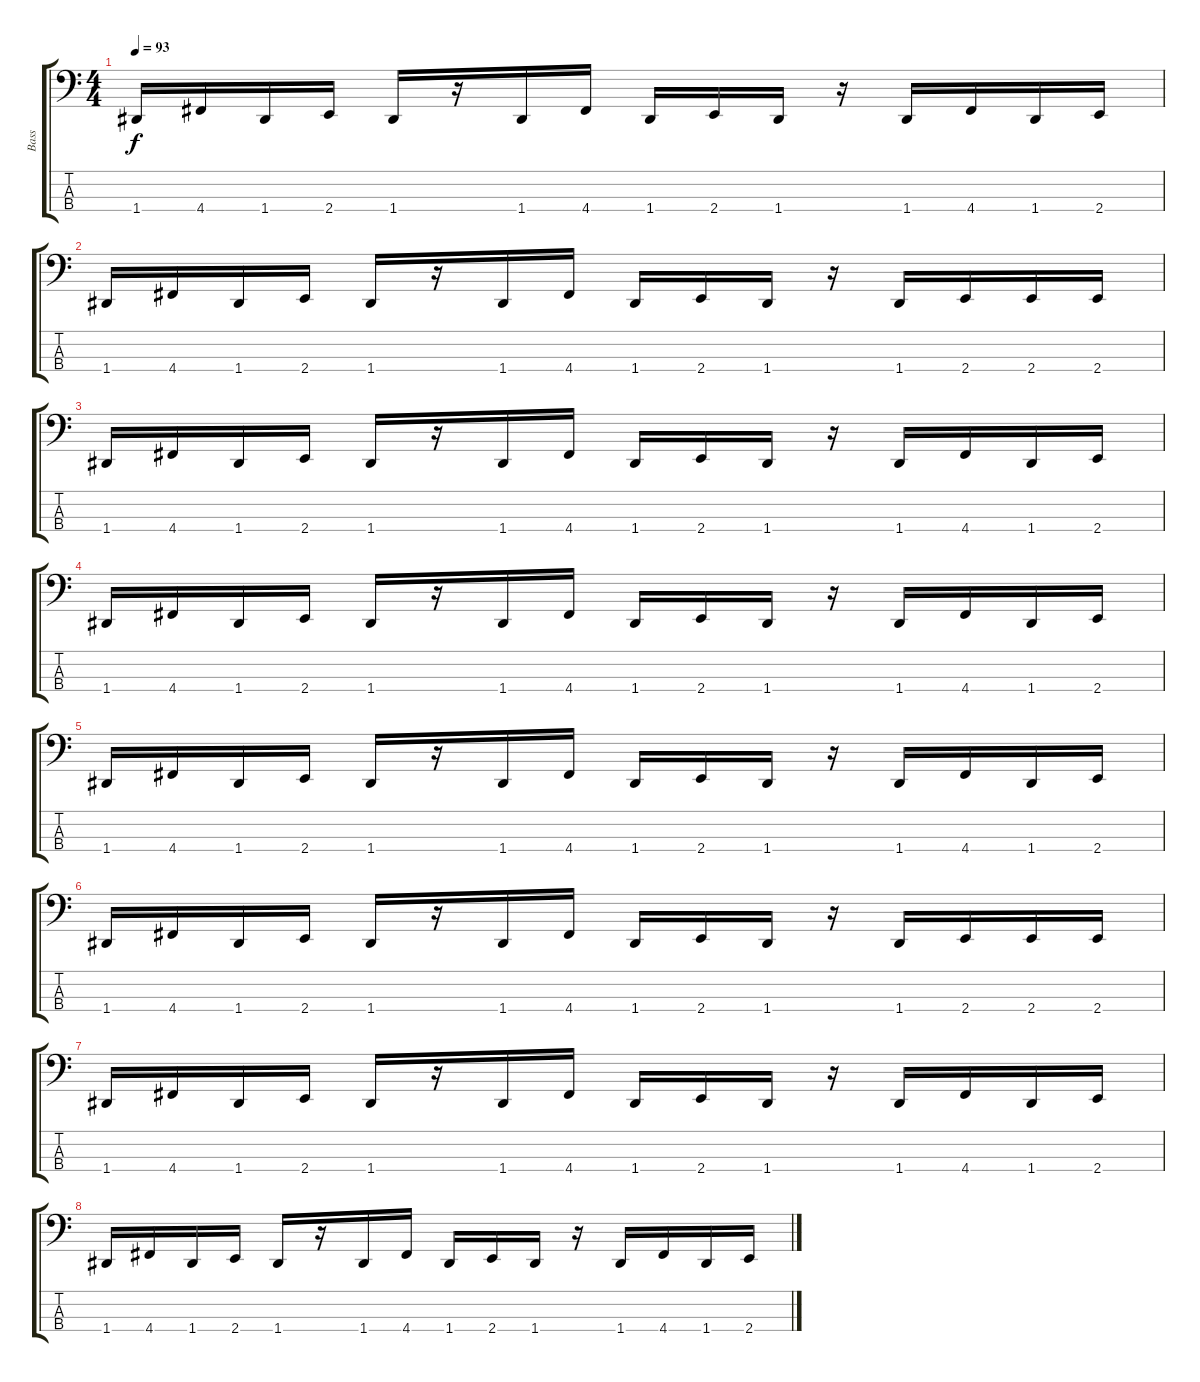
\track ("Bass" "Bass") {instrument electricbassfinger}
\staff {score tabs}
\tuning (G2 D2 A1 D1) {hide}
\ts (4 4)
\tempo 93
\clef f4
\ks c
1.4.16{dy f} 4.4.16 1.4.16 2.4.16 1.4.16 r.16 1.4.16 4.4.16 1.4.16 2.4.16 1.4.16 r.16 1.4.16 4.4.16 1.4.16 2.4.16 |
1.4.16 4.4.16 1.4.16 2.4.16 1.4.16 r.16 1.4.16 4.4.16 1.4.16 2.4.16 1.4.16 r.16 1.4.16 2.4.16 2.4.16 2.4.16 |
1.4.16 4.4.16 1.4.16 2.4.16 1.4.16 r.16 1.4.16 4.4.16 1.4.16 2.4.16 1.4.16 r.16 1.4.16 4.4.16 1.4.16 2.4.16 |
1.4.16 4.4.16 1.4.16 2.4.16 1.4.16 r.16 1.4.16 4.4.16 1.4.16 2.4.16 1.4.16 r.16 1.4.16 4.4.16 1.4.16 2.4.16 |
1.4.16 4.4.16 1.4.16 2.4.16 1.4.16 r.16 1.4.16 4.4.16 1.4.16 2.4.16 1.4.16 r.16 1.4.16 4.4.16 1.4.16 2.4.16 |
1.4.16 4.4.16 1.4.16 2.4.16 1.4.16 r.16 1.4.16 4.4.16 1.4.16 2.4.16 1.4.16 r.16 1.4.16 2.4.16 2.4.16 2.4.16 |
1.4.16 4.4.16 1.4.16 2.4.16 1.4.16 r.16 1.4.16 4.4.16 1.4.16 2.4.16 1.4.16 r.16 1.4.16 4.4.16 1.4.16 2.4.16 |
1.4.16 4.4.16 1.4.16 2.4.16 1.4.16 r.16 1.4.16 4.4.16 1.4.16 2.4.16 1.4.16 r.16 1.4.16 4.4.16 1.4.16 2.4.16
